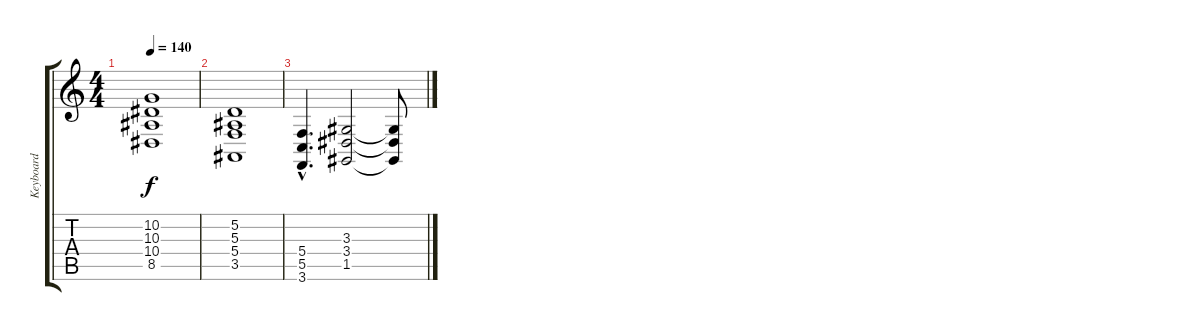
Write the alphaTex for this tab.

\track ("Keyboard" "Keyboard") {instrument stringensemble1}
\staff {score tabs}
\tuning (D4 A3 F3 C3 G2 D2) {hide}
\ts (4 4)
\tempo 140
\clef g2
\ks c
(10.2 10.3 10.4 8.5).1{dy f} |
(5.2 5.3 5.4 3.5).1 |
(5.4{hac} 5.5{hac} 3.6{hac}).4{d} (3.3 3.4 1.5).2 (3.3{t} 3.4{t} 1.5{t}).8
